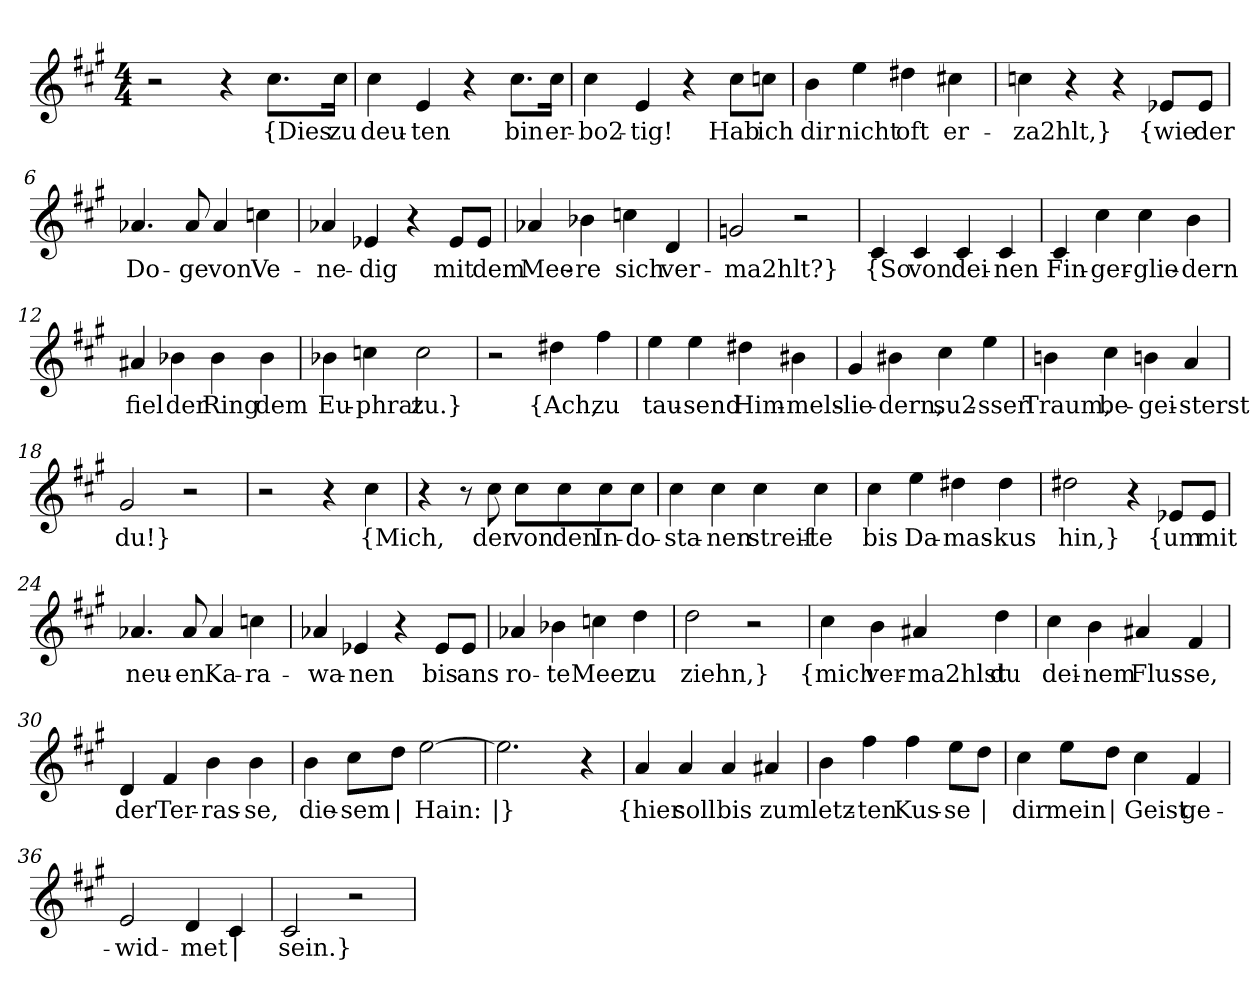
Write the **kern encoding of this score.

**kern	**text
*part1	*part1
*staff1	*staff1
*clefG2	*
*k[f#c#g#]	*
*M4/4	*
=1	=1
2r	.
4r	.
!	!LO:LY:b
8.cc#\L	{Dies
!	!LO:LY:b
16cc#\Jk	zu
=2	=2
!	!LO:LY:b
4cc#\	deu-
!	!LO:LY:b
4e/	-ten
4r	.
!	!LO:LY:b
8.cc#\L	bin
!	!LO:LY:b
16cc#\Jk	er-
=3	=3
!	!LO:LY:b
4cc#\	-bo2-
!	!LO:LY:b
4e/	-tig!
4r	.
!	!LO:LY:b
8cc#\L	Hab
!	!LO:LY:b
8ccn\J	ich
=4	=4
!	!LO:LY:b
4b\	dir
!	!LO:LY:b
4ee\	nicht
!	!LO:LY:b
4dd#X\	oft
!	!LO:LY:b
4cc#X\	er-
=5	=5
!	!LO:LY:b
4ccn\	-za2hlt,}
4r	.
4r	.
!	!LO:LY:b
8e-X/L	{wie
!	!LO:LY:b
8e-/J	der
!!LO:LB:g=z
=6	=6
!	!LO:LY:b
4.a-X/	Do-
!	!LO:LY:b
8a-/	-ge
!	!LO:LY:b
4a-/	von
!	!LO:LY:b
4ccn\	Ve-
=7	=7
!	!LO:LY:b
4a-X/	-ne-
!	!LO:LY:b
4e-X/	-dig
4r	.
!	!LO:LY:b
8e-/L	mit
!	!LO:LY:b
8e-/J	dem
=8	=8
!	!LO:LY:b
4a-X/	Mee-
!	!LO:LY:b
4b-X\	-re
!	!LO:LY:b
4ccn\	sich
!	!LO:LY:b
4d/	ver-
=9	=9
!	!LO:LY:b
2gn/	-ma2hlt?}
2r	.
=10	=10
!	!LO:LY:b
4c#/	{So
!	!LO:LY:b
4c#/	von
!	!LO:LY:b
4c#/	dei-
!	!LO:LY:b
4c#/	-nen
!!LO:LB:g=z
=11	=11
!	!LO:LY:b
4c#/	Fin-
!	!LO:LY:b
4cc#\	-ger-
!	!LO:LY:b
4cc#\	-glie-
!	!LO:LY:b
4b\	-dern
=12	=12
!	!LO:LY:b
4a#X/	fiel
!	!LO:LY:b
4b-X\	der
!	!LO:LY:b
4b-\	Ring
!	!LO:LY:b
4b-\	dem
=13	=13
!	!LO:LY:b
4b-X\	Eu-
!	!LO:LY:b
4ccn\	-phrat
!	!LO:LY:b
2cc\	zu.}
=14	=14
2r	.
!	!LO:LY:b
4dd#X\	{Ach,
!	!LO:LY:b
4ff#\	zu
=15	=15
!	!LO:LY:b
4ee\	tau-
!	!LO:LY:b
4ee\	-send
!	!LO:LY:b
4dd#X\	Him-
!	!LO:LY:b
4b#X\	-mels-
!!LO:LB:g=z
=16	=16
!	!LO:LY:b
4g#/	-lie-
!	!LO:LY:b
4b#X\	-dern,
!	!LO:LY:b
4cc#\	su2-
!	!LO:LY:b
4ee\	-sser
=17	=17
!	!LO:LY:b
4bn\	Traum,
!	!LO:LY:b
4cc#\	be-
!	!LO:LY:b
4bn\	-gei-
!	!LO:LY:b
4a/	-sterst
=18	=18
!	!LO:LY:b
2g#/	du!}
2r	.
=19	=19
2r	.
4r	.
!	!LO:LY:b
4cc#\	{Mich,
=20	=20
4r	.
8r	.
!	!LO:LY:b
8cc#\	der
!	!LO:LY:b
8cc#\L	von
!	!LO:LY:b
8cc#\	den
!	!LO:LY:b
8cc#\	In-
!	!LO:LY:b
8cc#\J	-do-
!!LO:LB:g=z
=21	=21
!	!LO:LY:b
4cc#\	-sta-
!	!LO:LY:b
4cc#\	-nen
!	!LO:LY:b
4cc#\	streif-
!	!LO:LY:b
4cc#\	-te
=22	=22
!	!LO:LY:b
4cc#\	bis
!	!LO:LY:b
4ee\	Da-
!	!LO:LY:b
4dd#X\	-mas-
!	!LO:LY:b
4dd#\	-kus
=23	=23
!	!LO:LY:b
2dd#X\	hin,}
4r	.
!	!LO:LY:b
8e-X/L	{um
!	!LO:LY:b
8e-/J	mit
=24	=24
!	!LO:LY:b
4.a-X/	neu-
!	!LO:LY:b
8a-/	-en
!	!LO:LY:b
4a-/	Ka-
!	!LO:LY:b
4ccn\	-ra-
=25	=25
!	!LO:LY:b
4a-X/	-wa-
!	!LO:LY:b
4e-X/	-nen
4r	.
!	!LO:LY:b
8e-/L	bis
!	!LO:LY:b
8e-/J	ans
!!LO:LB:g=z
=26	=26
!	!LO:LY:b
4a-X/	ro-
!	!LO:LY:b
4b-X\	-te
!	!LO:LY:b
4ccn\	Meer
!	!LO:LY:b
4dd\	zu
=27	=27
!	!LO:LY:b
2dd\	ziehn,}
2r	.
=28	=28
!	!LO:LY:b
4cc#\	{mich
!	!LO:LY:b
4b\	ver-
!	!LO:LY:b
4a#X/	-ma2hlst
!	!LO:LY:b
4dd\	du
=29	=29
!	!LO:LY:b
4cc#\	dei-
!	!LO:LY:b
4b\	-nem
!	!LO:LY:b
4a#X/	Flus-
!	!LO:LY:b
4f#/	-se,
=30	=30
!	!LO:LY:b
4d/	der
!	!LO:LY:b
4f#/	Ter-
!	!LO:LY:b
4b\	-ras-
!	!LO:LY:b
4b\	-se,
!!LO:LB:g=z
=31	=31
!	!LO:LY:b
4b\	die-
!	!LO:LY:b
8cc#\L	-sem
!	!LO:LY:b
8dd\J	|
!	!LO:LY:b
[2ee\	Hain:
=32	=32
!	!LO:LY:b
2.ee\]	|}
4r	.
=33	=33
!	!LO:LY:b
4a/	{hier
!	!LO:LY:b
4a/	soll
!	!LO:LY:b
4a/	bis
!	!LO:LY:b
4a#X/	zum
=34	=34
!	!LO:LY:b
4b\	letz-
!	!LO:LY:b
4ff#\	-ten
!	!LO:LY:b
4ff#\	Kus-
!	!LO:LY:b
8ee\L	-se
!	!LO:LY:b
8dd\J	|
=35	=35
!	!LO:LY:b
4cc#\	dir
!	!LO:LY:b
8ee\L	mein
!	!LO:LY:b
8dd\J	|
!	!LO:LY:b
4cc#\	Geist
!	!LO:LY:b
4f#/	ge-
=36	=36
!	!LO:LY:b
2e/	-wid-
!	!LO:LY:b
4d/	-met
!	!LO:LY:b
4c#/	|
!!LO:LB:g=z
=37	=37
!	!LO:LY:b
2c#/	sein.}
2r	.
=	=
*-	*-
